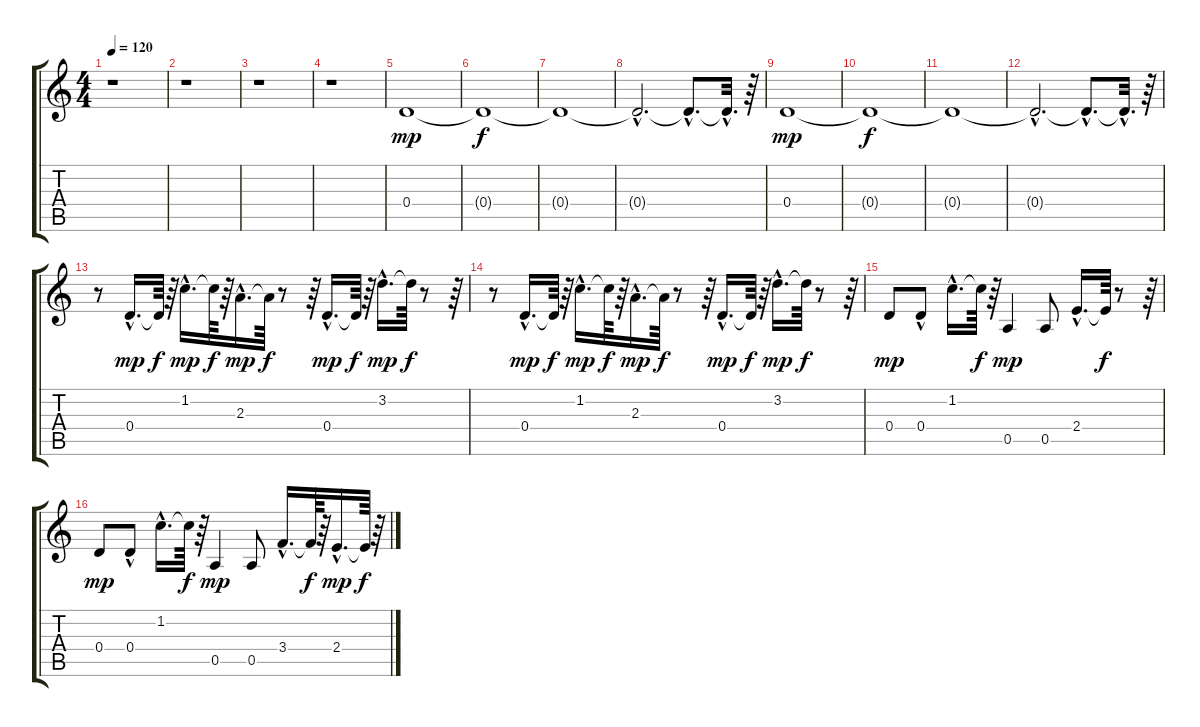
\track "" {instrument synthbass2}
\staff {score tabs}
\tuning (E4 B3 G3 D3 A2 E2) {hide}
\ts (4 4)
\tempo 120
\tempo 95
\tempo 120
\clef g2
\ks c
r.1{dy mp instrument synthbass2} |
r.1 |
r.1 |
r.1 |
0.4.1 |
0.4{t}.1{dy f} |
0.4{t}.1 |
0.4{hac t}.2{d} 0.4{hac t}.8{d} 0.4{hac t}.32{d} r.64 |
0.4.1{dy mp} |
0.4{t}.1{dy f} |
0.4{t}.1 |
0.4{hac t}.2{d} 0.4{hac t}.8{d} 0.4{hac t}.32{d} r.64 |
r.8 0.4{hac}.16{d dy mp} 0.4{t}.64{dy f} r.64 1.2{hac}.16{d dy mp} 1.2{t}.64{dy f} r.64 2.3{hac}.16{d dy mp} 2.3{t}.64{dy f} r.8 r.64 0.4{hac}.16{d dy mp} 0.4{t}.64{dy f} r.64 3.2{hac}.16{d dy mp} 3.2{t}.64{dy f} r.8 r.64 |
r.8 0.4{hac}.16{d dy mp} 0.4{t}.64{dy f} r.64 1.2{hac}.16{d dy mp} 1.2{t}.64{dy f} r.64 2.3{hac}.16{d dy mp} 2.3{t}.64{dy f} r.8 r.64 0.4{hac}.16{d dy mp} 0.4{t}.64{dy f} r.64 3.2{hac}.16{d dy mp} 3.2{t}.64{dy f} r.8 r.64 |
0.4.8{dy mp} 0.4{hac}.8 1.2{hac}.16{d} 1.2{t}.64{dy f} r.64 0.5.4{dy mp} 0.5.8 2.4{hac}.16{d} 2.4{t}.64{dy f} r.8 r.64 |
0.4.8{dy mp} 0.4{hac}.8 1.2{hac}.16{d} 1.2{t}.64{dy f} r.64 0.5.4{dy mp} 0.5.8 3.4{hac}.16{d} 3.4{t}.64{dy f} r.64 2.4{hac}.16{d dy mp} 2.4{t}.64{dy f} r.64
